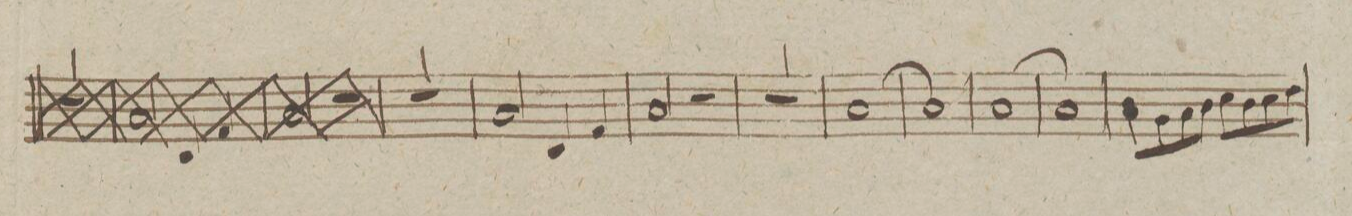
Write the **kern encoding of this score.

**kern	**dynam
*I"Serpente	*
*clefF4	*
*k[]	*
*met(c|)	*
*M2/2	*
1r	.
=243	=243
2C/	.
4FF/	.
4AA/	.
=244	=244
2C/	.
2r	.
=245	=245
1r	.
=246	=246
[>1C/	.
=247	=247
1C/]	.
=248	=248
[>1C/	.
=249	=249
1C/]	.
=250	=250
8CL\	.
8BB/	.
8C/	.
8D\J	.
8E\L	.
8D\	.
8E\	.
8F\J	.
=251	=251
*-	*-
